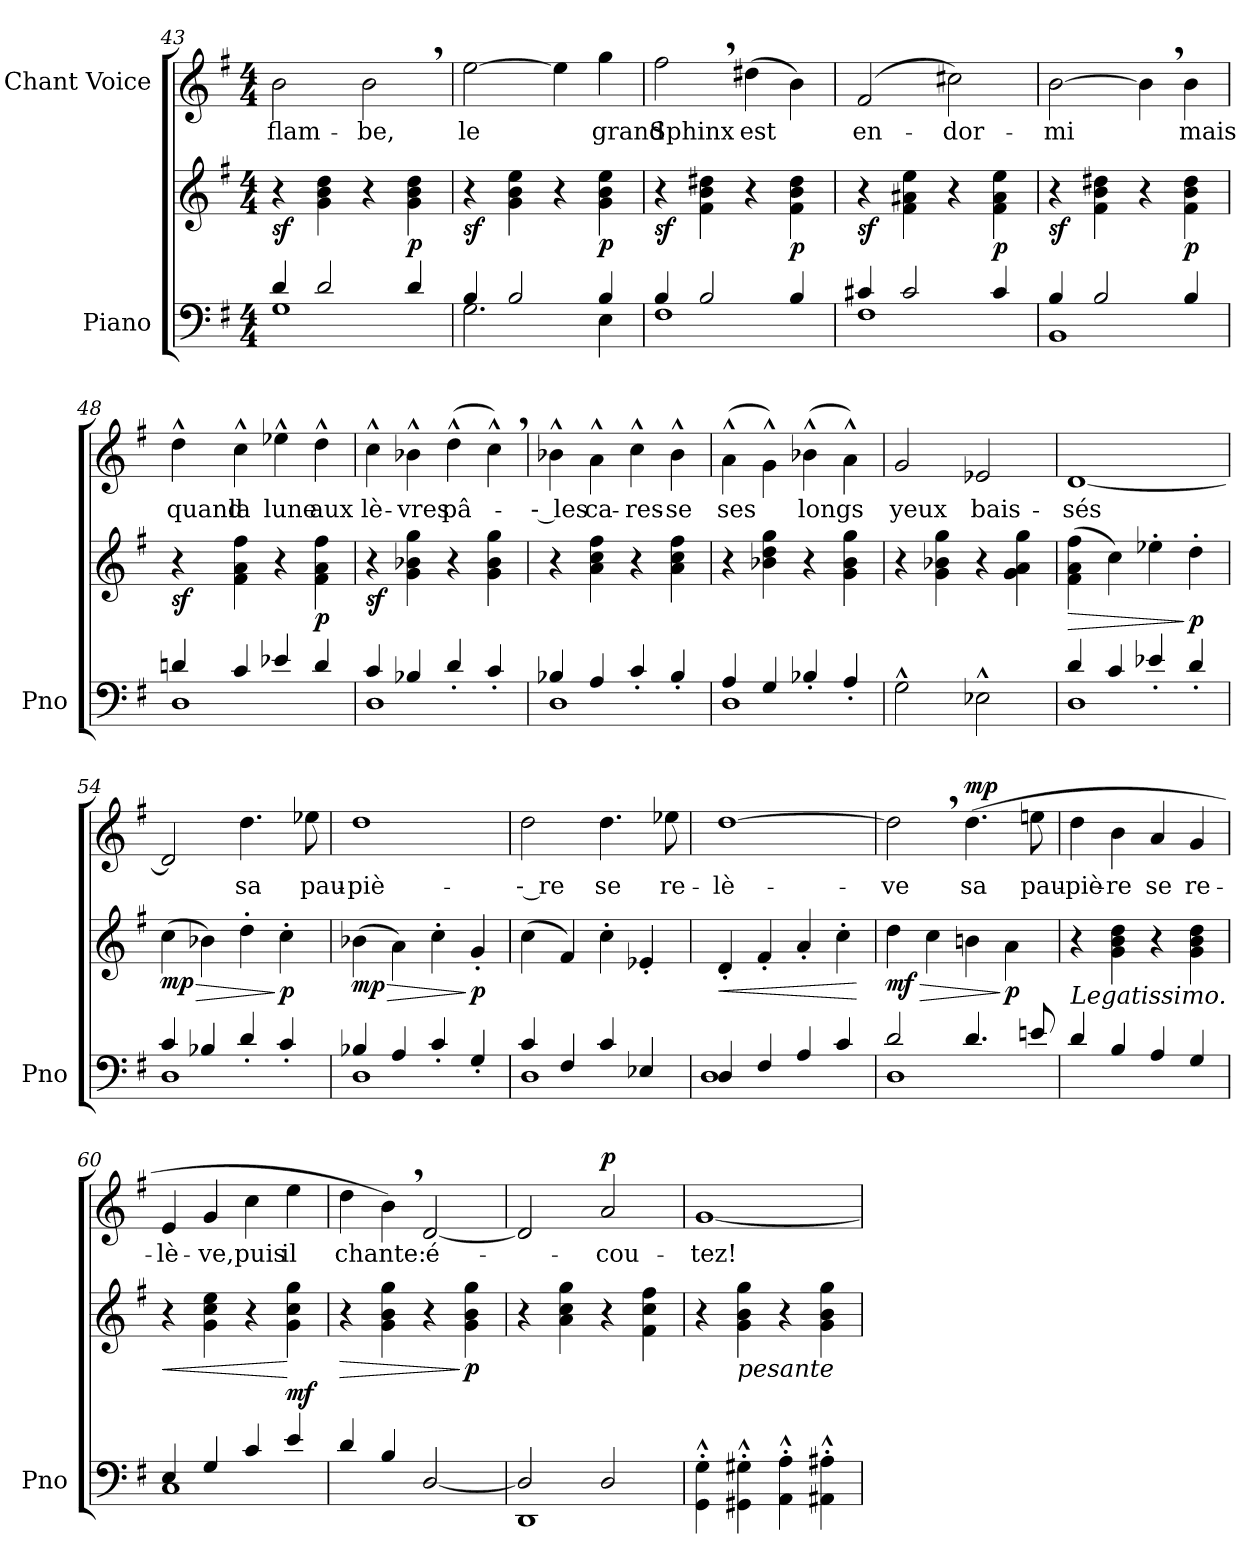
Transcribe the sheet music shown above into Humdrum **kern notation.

**kern	**kern	**dynam	**kern	**text	**dynam
*part2	*part2	*part2	*part1	*part1	*part1
*staff3	*staff2	*staff2/3	*staff1	*staff1	*staff1
*I"Piano	*	*	*I"Chant Voice	*	*
*I'Pno	*	*	*	*	*
*clefF4	*clefG2	*	*clefG2	*	*
*k[f#]	*k[f#]	*	*k[f#]	*	*
*M4/4	*M4/4	*	*M4/4	*	*
=43	=43	=43	=43	=43	=43
*^	*	*	*	*	*
!	!	!	!LO:DY:b	!	!LO:LY:b	!
4d/	1G	4r	sf	2b\	flam-	.
2d/	.	4g\ 4b\ 4dd\	.	.	.	.
!	!	!	!	!	!LO:LY:b	!
.	.	4r	.	2b,\	-be,	.
!	!	!	!LO:DY:b	!	!	!
4d/	.	4g\ 4b\ 4dd\	p	.	.	.
=44	=44	=44	=44	=44	=44	=44
!	!	!	!LO:DY:b	!	!LO:LY:b	!
4B/	2.G\	4r	sf	[2ee\	le	.
2B/	.	4g\ 4b\ 4ee\	.	.	.	.
.	.	4r	.	4ee\]	.	.
!	!	!	!LO:DY:b	!	!LO:LY:b	!
4B/	4E\	4g\ 4b\ 4ee\	p	4gg\	grand	.
!!LO:LB:g=z
=45	=45	=45	=45	=45	=45	=45
!	!	!	!LO:DY:b	!	!LO:LY:b	!
4B/	1F#	4r	sf	2ff#,\	Sphinx	.
2B/	.	4f#\ 4b\ 4dd#X\	.	.	.	.
!	!	!	!	!	!LO:LY:b	!
.	.	4r	.	(>4dd#X\	est	.
!	!	!	!LO:DY:b	!	!	!
4B/	.	4f#\ 4b\ 4dd#\	p	4b\)	.	.
=46	=46	=46	=46	=46	=46	=46
!	!	!	!LO:DY:b	!	!LO:LY:b	!
4c#X/	1F#	4r	sf	(<2f#/	en-	.
2c#/	.	4f#\ 4a#X\ 4ee\	.	.	.	.
!	!	!	!	!	!LO:LY:b	!
.	.	4r	.	2cc#X\)	-dor-	.
!	!	!	!LO:DY:b	!	!	!
4c#/	.	4f#\ 4a#\ 4ee\	p	.	.	.
=47	=47	=47	=47	=47	=47	=47
!	!	!	!LO:DY:b	!	!LO:LY:b	!
4B/	1BB	4r	sf	[2b\	-mi	.
2B/	.	4f#\ 4b\ 4dd#X\	.	.	.	.
.	.	4r	.	4b,\]	.	.
!	!	!	!LO:DY:b	!	!LO:LY:b	!
4B/	.	4f#\ 4b\ 4dd#\	p	4b\	mais	.
=48	=48	=48	=48	=48	=48	=48
!	!	!	!LO:DY:b	!	!LO:LY:b	!
1D	4dn/	4r	sf	4dd^^\	quand	.
!	!	!	!	!	!LO:LY:b	!
.	4c/	4f#\ 4a\ 4ff#\	.	4cc^^\	la	.
!	!	!	!	!	!LO:LY:b	!
.	4e-X/	4r	.	4ee-X^^\	lune	.
!	!	!	!LO:DY:b	!	!LO:LY:b	!
.	4d/	4f#\ 4a\ 4ff#\	p	4dd^^\	aux	.
=49	=49	=49	=49	=49	=49	=49
!	!	!	!LO:DY:b	!	!LO:LY:b	!
1D	4c/	4r	sf	4cc^^\	lè-	.
!	!	!	!	!	!LO:LY:b	!
.	4B-X/	4g\ 4b-X\ 4gg\	.	4b-X^^\	-vres	.
!	!	!	!	!	!LO:LY:b	!
.	4d'/	4r	.	(>4dd^^\	pâ-	.
.	4c'/	4g\ 4b-\ 4gg\	.	4cc^^,\)	.	.
!!LO:LB:g=z
=50	=50	=50	=50	=50	=50	=50
!	!	!	!	!	!LO:LY:b	!
1D	4B-X/	4r	.	4b-X^^\	-- les	.
!	!	!	!	!	!LO:LY:b	!
.	4A/	4a\ 4cc\ 4ff#\	.	4a^^\	ca-	.
!	!	!	!	!	!LO:LY:b	!
.	4c'/	4r	.	4cc^^\	-res-	.
!	!	!	!	!	!LO:LY:b	!
.	4B-'/	4a\ 4cc\ 4ff#\	.	4b-^^\	-se	.
=51	=51	=51	=51	=51	=51	=51
!	!	!	!	!	!LO:LY:b	!
1D	4A/	4r	.	(>4a^^\	ses	.
.	4G/	4b-X\ 4dd\ 4gg\	.	4g^^\)	.	.
!	!	!	!	!	!LO:LY:b	!
.	4B-X'/	4r	.	(>4b-X^^\	longs	.
.	4A'/	4g\ 4b-\ 4gg\	.	4a^^\)	.	.
=52	=52	=52	=52	=52	=52	=52
!	!	!	!	!	!LO:LY:b	!
*v	*v	*	*	*	*	*
2G^^\	4r	.	2g/	yeux	.
.	4g\ 4b-X\ 4gg\	.	.	.	.
!	!	!	!	!LO:LY:b	!
2E-X^^\	4r	.	2e-X/	bais-	.
.	4g\ 4a\ 4gg\	.	.	.	.
=53	=53	=53	=53	=53	=53
*^	*	*	*	*	*
!	!	!	!LO:HP:b	!	!LO:LY:b	!
1D	4d/	(>4f#\ 4a\ 4ff#\	>	[1d	-sés	.
.	4c/	4cc\)	.	.	.	.
.	4e-X'/	4ee-X'\	.	.	.	.
!	!	!	!LO:DY:n=1:b	!	!	!
.	4d'/	4dd'\	] p	.	.	.
=54	=54	=54	=54	=54	=54	=54
!	!	!	!LO:HP:b	!	!	!
!	!	!	!LO:DY:n=1:b	!	!	!
1D	4c/	(>4cc\	> mp	2d/]	.	.
.	4B-X/	4b-X\)	.	.	.	.
!	!	!	!	!	!LO:LY:b	!
.	4d'/	4dd'\	.	4.dd\	sa	.
!	!	!	!LO:DY:n=2:b	!	!	!
.	4c'/	4cc'\	] p	.	.	.
!	!	!	!	!	!LO:LY:b	!
.	.	.	.	8ee-X\	pau-	.
=55	=55	=55	=55	=55	=55	=55
!	!	!	!LO:HP:b	!	!LO:LY:b	!
!	!	!	!LO:DY:n=1:b	!	!	!
1D	4B-X/	(>4b-X\	> mp	1dd	-piè-	.
.	4A/	4a\)	.	.	.	.
.	4c'/	4cc'\	.	.	.	.
!	!	!	!LO:DY:n=2:b	!	!	!
.	4G'/	4g'/	] p	.	.	.
!!LO:LB:g=z
=56	=56	=56	=56	=56	=56	=56
!	!	!	!	!	!LO:LY:b	!
1D	4c/	(>4cc\	.	2dd\	-- re	.
.	4F#/	4f#/)	.	.	.	.
!	!	!	!	!	!LO:LY:b	!
.	4c/	4cc'\	.	4.dd\	se	.
.	4E-X/	4e-X'/	.	.	.	.
!	!	!	!	!	!LO:LY:b	!
.	.	.	.	8ee-X\	re-	.
=57	=57	=57	=57	=57	=57	=57
!	!	!	!LO:HP:b	!	!LO:LY:b	!
4D/	1D	4d'/	<	[1dd	-lè-	.
4F#/	.	4f#'/	.	.	.	.
4A/	.	4a'/	.	.	.	.
4c/	.	4cc'\	.	.	.	.
*v	*v	*	*	*	*	*
.	.	[	.	.	.
=58	=58	=58	=58	=58	=58
*^	*	*	*	*	*
!	!	!	!LO:HP:b	!	!LO:LY:b	!
!	!	!	!LO:DY:n=1:b	!	!	!
2d/	1D	4dd\	> mf	2dd,\]	-ve	.
.	.	4cc\	.	.	.	.
!	!	!	!	!	!LO:LY:b	!LO:DY:b
4.d/	.	4bn\	.	(>4.dd\	sa	mp
!	!	!	!LO:DY:n=2:b	!	!	!
.	.	4a\	] p	.	.	.
!	!	!	!	!	!LO:LY:b	!
8en/	.	.	.	8een\	pau-	.
*v	*v	*	*	*	*	*
=59	=59	=59	=59	=59	=59
!	!LO:TX:b:i:t=Legatissimo.	!	!	!	!
!	!	!	!	!LO:LY:b	!
4d/	4r	.	4dd\	-piè-	.
!	!	!	!	!LO:LY:b	!
4B/	4g\ 4b\ 4dd\	.	4b\	-re	.
!	!	!	!	!LO:LY:b	!
4A/	4r	.	4a/	se	.
!	!	!	!	!LO:LY:b	!
4G/	4g\ 4b\ 4dd\	.	4g/	re-	.
=60	=60	=60	=60	=60	=60
*^	*	*	*	*	*
!	!	!	!LO:HP:b	!	!LO:LY:b	!
4E/	1C	4r	<	4e/	-lè-	.
!	!	!	!	!	!LO:LY:b	!
4G/	.	4g\ 4cc\ 4ee\	.	4g/	-ve,	.
!	!	!	!	!	!LO:LY:b	!
4c/	.	4r	.	4cc\	puis	.
!	!	!	!LO:DY:n=1:a=2	!	!LO:LY:b	!
4e/	.	4g\ 4cc\ 4gg\	[ mf	4ee\	il	.
*v	*v	*	*	*	*	*
!!LO:PB:g=z
=61	=61	=61	=61	=61	=61
!	!	!LO:HP:b	!	!LO:LY:b	!
4d/	4r	>	4dd\	chante:	.
4B/	4g\ 4b\ 4gg\	.	4b,\)	.	.
!	!	!	!	!LO:LY:b	!
[2D/	4r	.	[2d/	é-	.
!	!	!LO:DY:n=1:b	!	!	!
.	4g\ 4b\ 4gg\	] p	.	.	.
=62	=62	=62	=62	=62	=62
*^	*	*	*	*	*
2D/]	1DD	4r	.	2d/]	.	.
.	.	4a\ 4cc\ 4gg\	.	.	.	.
!	!	!	!	!	!LO:LY:b	!LO:DY:a
2D/	.	4r	.	2a/	-cou-	p
.	.	4f#\ 4cc\ 4ff#\	.	.	.	.
*v	*v	*	*	*	*	*
=63	=63	=63	=63	=63	=63
!	!	!	!	!LO:LY:b	!
4GG\'^^ 4G\'^^	4r	.	[1g	-tez!	.
!	!LO:TX:b:i:t=pesante	!	!	!	!
4GG#X\'^^ 4G#X\'^^	4g\ 4b\ 4gg\	.	.	.	.
4AA\'^^ 4A\'^^	4r	.	.	.	.
4AA#X\'^^ 4A#X\'^^	4g\ 4b\ 4gg\	.	.	.	.
=	=	=	=	=	=
*-	*-	*-	*-	*-	*-
